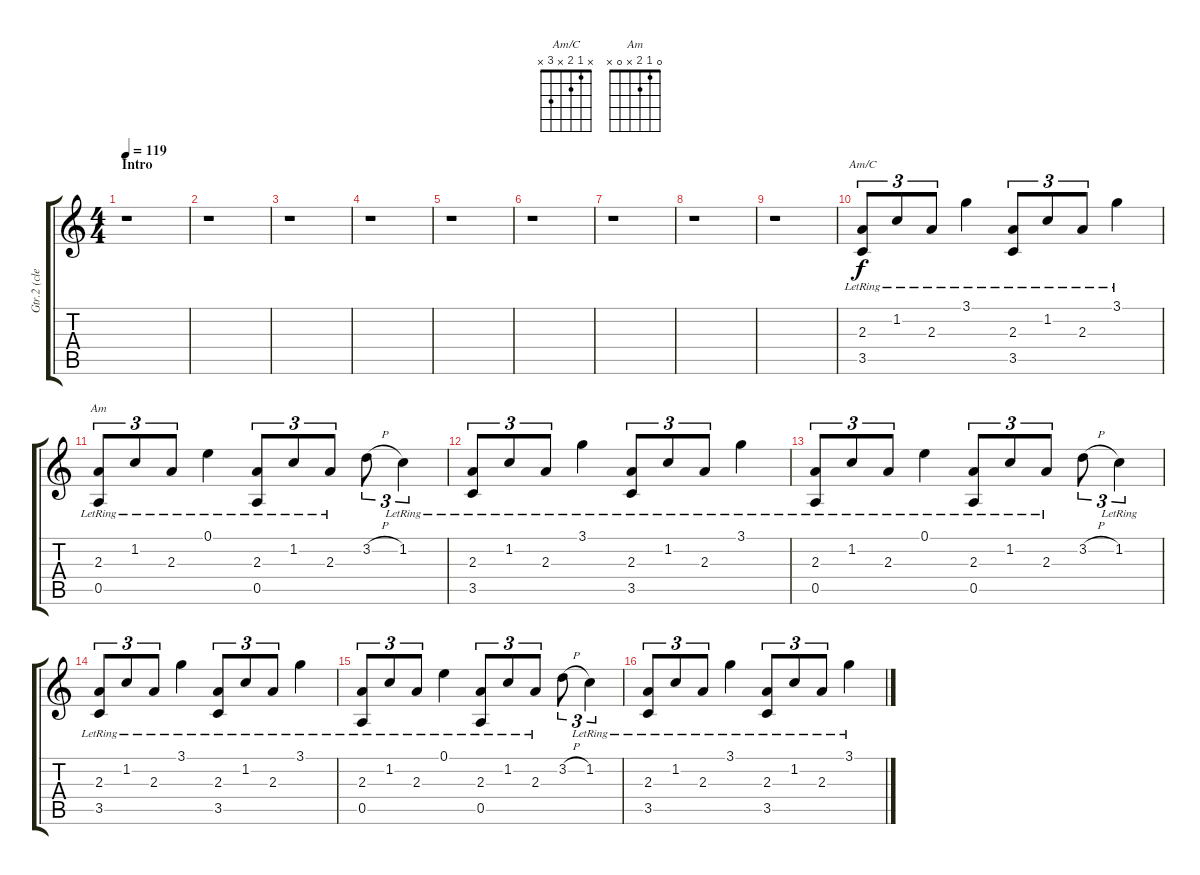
\track ("Gtr.2 (clean)" "Gtr.2 (cle") {instrument electricguitarjazz}
\staff {score tabs}
\tuning (E4 B3 G3 D3 A2 D2) {hide}
\chord ("Am/C" x 1 2 x 3 x)
\chord ("Am" 0 1 2 x 0 x)
\ts (4 4)
\section ("" "Intro")
\tempo 119
\clef g2
\ks c
r.1{dy f instrument electricguitarjazz} |
r.1 |
r.1 |
r.1 |
r.1 |
r.1 |
r.1 |
r.1 |
r.1 |
(2.3{lr} 3.5{lr}).8{tu (3 2) ch "Am/C"} 1.2{lr}.8{tu (3 2)} 2.3{lr}.8{tu (3 2)} 3.1{lr}.4 (2.3{lr} 3.5{lr}).8{tu (3 2)} 1.2{lr}.8{tu (3 2)} 2.3{lr}.8{tu (3 2)} 3.1{lr}.4 |
(2.3{lr} 0.5{lr}).8{tu (3 2) ch "Am"} 1.2{lr}.8{tu (3 2)} 2.3{lr}.8{tu (3 2)} 0.1{lr}.4 (2.3{lr} 0.5{lr}).8{tu (3 2)} 1.2{lr}.8{tu (3 2)} 2.3{lr}.8{tu (3 2)} 3.2{h}.8{tu (3 2)} 1.2{lr}.4{tu (3 2)} |
(2.3{lr} 3.5{lr}).8{tu (3 2)} 1.2{lr}.8{tu (3 2)} 2.3{lr}.8{tu (3 2)} 3.1{lr}.4 (2.3{lr} 3.5{lr}).8{tu (3 2)} 1.2{lr}.8{tu (3 2)} 2.3{lr}.8{tu (3 2)} 3.1{lr}.4 |
(2.3{lr} 0.5{lr}).8{tu (3 2)} 1.2{lr}.8{tu (3 2)} 2.3{lr}.8{tu (3 2)} 0.1{lr}.4 (2.3{lr} 0.5{lr}).8{tu (3 2)} 1.2{lr}.8{tu (3 2)} 2.3{lr}.8{tu (3 2)} 3.2{h}.8{tu (3 2)} 1.2{lr}.4{tu (3 2)} |
(2.3{lr} 3.5{lr}).8{tu (3 2)} 1.2{lr}.8{tu (3 2)} 2.3{lr}.8{tu (3 2)} 3.1{lr}.4 (2.3{lr} 3.5{lr}).8{tu (3 2)} 1.2{lr}.8{tu (3 2)} 2.3{lr}.8{tu (3 2)} 3.1{lr}.4 |
(2.3{lr} 0.5{lr}).8{tu (3 2)} 1.2{lr}.8{tu (3 2)} 2.3{lr}.8{tu (3 2)} 0.1{lr}.4 (2.3{lr} 0.5{lr}).8{tu (3 2)} 1.2{lr}.8{tu (3 2)} 2.3{lr}.8{tu (3 2)} 3.2{h}.8{tu (3 2)} 1.2{lr}.4{tu (3 2)} |
(2.3{lr} 3.5{lr}).8{tu (3 2)} 1.2{lr}.8{tu (3 2)} 2.3{lr}.8{tu (3 2)} 3.1{lr}.4 (2.3{lr} 3.5{lr}).8{tu (3 2)} 1.2{lr}.8{tu (3 2)} 2.3{lr}.8{tu (3 2)} 3.1{lr}.4
